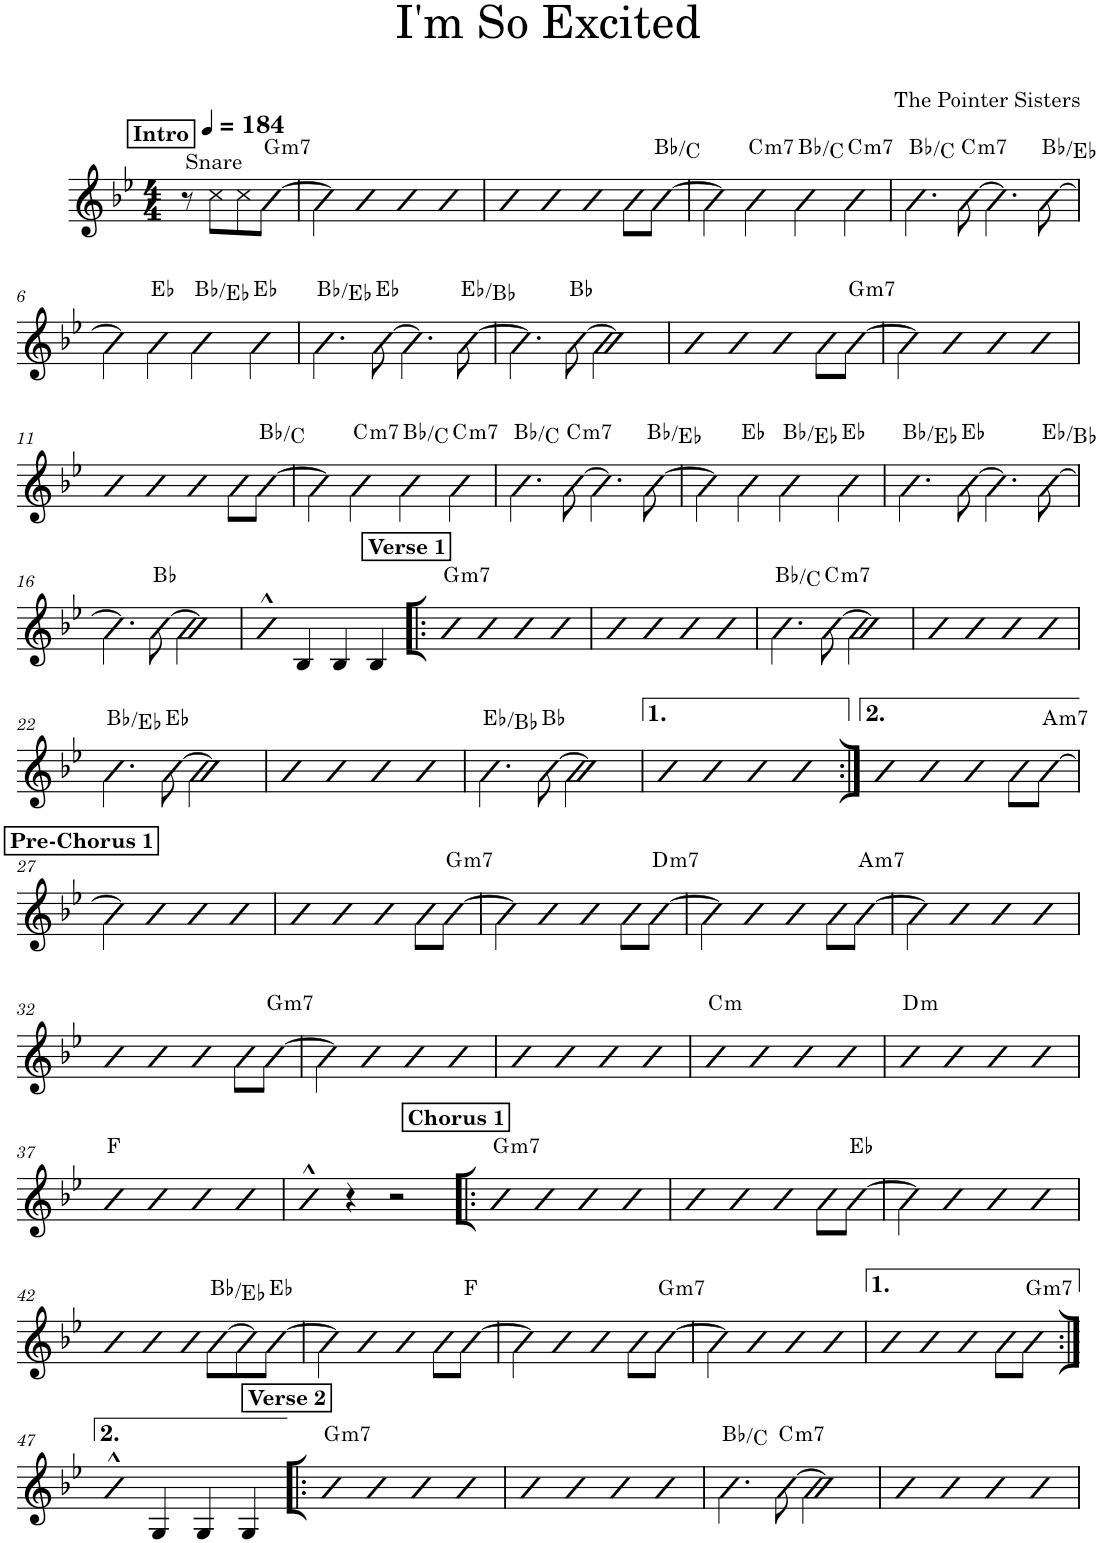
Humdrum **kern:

**kern	**harte
*part1	*part1
*staff1	*
*I"Piano	*
*I'Pno.	*
*clefG2	*
*k[b-e-]	*
*M4/4	*
*MM184	*
!!LO:REH:place=s1:a:B:cj:t=Intro
=1	=1
8r	.
!LO:TX:a:t=Snare	!
8cc\L	.
8cc\	.
!	!LO:H:kt=m7
[8b-\J	G:min7
=2	=2
4b-\]	.
4b-	.
4b-	.
4b-	.
=3	=3
4b-	.
4b-	.
4b-	.
8b-\L	.
[8b-\J	Bb:maj/2
=4	=4
4b-\]	.
!	!LO:H:kt=m7
4b-\	C:min7
4b-\	Bb:maj/2
!	!LO:H:kt=m7
4b-\	C:min7
=5	=5
4.b-\	Bb:maj/2
!	!LO:H:kt=m7
[8b-\	C:min7
4.b-\]	.
[8b-\	Bb:maj/4
!!LO:LB:g=z
=6	=6
4b-\]	.
4b-\	Eb:maj
4b-\	Bb:maj/4
4b-\	Eb:maj
=7	=7
4.b-\	Bb:maj/4
[8b-\	Eb:maj
4.b-\]	.
[8b-\	Eb:maj/5
=8	=8
4.b-\]	.
[8b-\	Bb:maj
2b-\]	.
=9	=9
4b-	.
4b-	.
4b-	.
8b-\L	.
!	!LO:H:kt=m7
[8b-\J	G:min7
=10	=10
4b-\]	.
4b-	.
4b-	.
4b-	.
!!LO:LB:g=z
=11	=11
4b-	.
4b-	.
4b-	.
8b-\L	.
[8b-\J	Bb:maj/2
=12	=12
4b-\]	.
!	!LO:H:kt=m7
4b-\	C:min7
4b-\	Bb:maj/2
!	!LO:H:kt=m7
4b-\	C:min7
=13	=13
4.b-\	Bb:maj/2
!	!LO:H:kt=m7
[8b-\	C:min7
4.b-\]	.
[8b-\	Bb:maj/4
=14	=14
4b-\]	.
4b-\	Eb:maj
4b-\	Bb:maj/4
4b-\	Eb:maj
=15	=15
4.b-\	Bb:maj/4
[8b-\	Eb:maj
4.b-\]	.
[8b-\	Eb:maj/5
!!LO:LB:g=z
=16	=16
4.b-\]	.
[8b-\	Bb:maj
2b-\]	.
=17	=17
4b-^^	.
4B-/	.
4B-/	.
4B-/	.
!!LO:REH:place=s1:a:B:cj:t=Verse 1
=18!|:	=18!|:
!	!LO:H:kt=m7
4b-	G:min7
4b-	.
4b-	.
4b-	.
=19	=19
4b-	.
4b-	.
4b-	.
4b-	.
=20	=20
4.b-\	Bb:maj/2
!	!LO:H:kt=m7
[8b-\	C:min7
2b-\]	.
=21	=21
4b-	.
4b-	.
4b-	.
4b-	.
!!LO:LB:g=z
=22	=22
4.b-\	Bb:maj/4
[8b-\	Eb:maj
2b-\]	.
=23	=23
4b-	.
4b-	.
4b-	.
4b-	.
=24	=24
4.b-\	Eb:maj/5
[8b-\	Bb:maj
2b-\]	.
=25	=25
4b-	.
4b-	.
4b-	.
4b-	.
=26:|!	=26:|!
4b-	.
4b-	.
4b-	.
8b-\L	.
!	!LO:H:kt=m7
[8b-\J	A:min7
!!LO:LB:g=z
!!LO:REH:place=s1:a:B:cj:t=Pre-Chorus 1
=27	=27
4b-\]	.
4b-	.
4b-	.
4b-	.
=28	=28
4b-	.
4b-	.
4b-	.
8b-\L	.
!	!LO:H:kt=m7
[8b-\J	G:min7
=29	=29
4b-\]	.
4b-	.
4b-	.
8b-\L	.
!	!LO:H:kt=m7
[8b-\J	D:min7
=30	=30
4b-\]	.
4b-	.
4b-	.
8b-\L	.
!	!LO:H:kt=m7
[8b-\J	A:min7
=31	=31
4b-\]	.
4b-	.
4b-	.
4b-	.
!!LO:LB:g=z
=32	=32
4b-	.
4b-	.
4b-	.
8b-\L	.
!	!LO:H:kt=m7
[8b-\J	G:min7
=33	=33
4b-\]	.
4b-	.
4b-	.
4b-	.
=34	=34
4b-	.
4b-	.
4b-	.
4b-	.
=35	=35
!	!LO:H:kt=m
4b-	C:min
4b-	.
4b-	.
4b-	.
=36	=36
!	!LO:H:kt=m
4b-	D:min
4b-	.
4b-	.
4b-	.
!!LO:LB:g=z
=37	=37
4b-	F:maj
4b-	.
4b-	.
4b-	.
=38	=38
4b-^^	.
4r	.
2r	.
!!LO:REH:place=s1:a:B:cj:t=Chorus 1
=39!|:	=39!|:
!	!LO:H:kt=m7
4b-	G:min7
4b-	.
4b-	.
4b-	.
=40	=40
4b-	.
4b-	.
4b-	.
8b-\L	.
[8b-\J	Eb:maj
=41	=41
4b-\]	.
4b-	.
4b-	.
4b-	.
!!LO:LB:g=z
=42	=42
4b-	.
4b-	.
8b-	.
[8b-\L	Bb:maj/4
8b-\]	.
[8b-\J	Eb:maj
=43	=43
4b-\]	.
4b-	.
4b-	.
8b-\L	.
[8b-\J	F:maj
=44	=44
4b-\]	.
4b-	.
4b-	.
8b-\L	.
!	!LO:H:kt=m7
[8b-\J	G:min7
=45	=45
4b-\]	.
4b-	.
4b-	.
4b-	.
=46	=46
4b-	.
4b-	.
4b-	.
8b-\L	.
!	!LO:H:kt=m7
8b-\J	G:min7
!!LO:LB:g=z
=47:|!	=47:|!
4b-^^	.
4G/	.
4G/	.
4G/	.
!!LO:REH:place=s1:a:B:cj:t=Verse 2
=48!|:	=48!|:
!	!LO:H:kt=m7
4b-	G:min7
4b-	.
4b-	.
4b-	.
=49	=49
4b-	.
4b-	.
4b-	.
4b-	.
=50	=50
4.b-\	Bb:maj/2
!	!LO:H:kt=m7
[8b-\	C:min7
2b-\]	.
=51	=51
4b-	.
4b-	.
4b-	.
4b-	.
=	=
*-	*-
